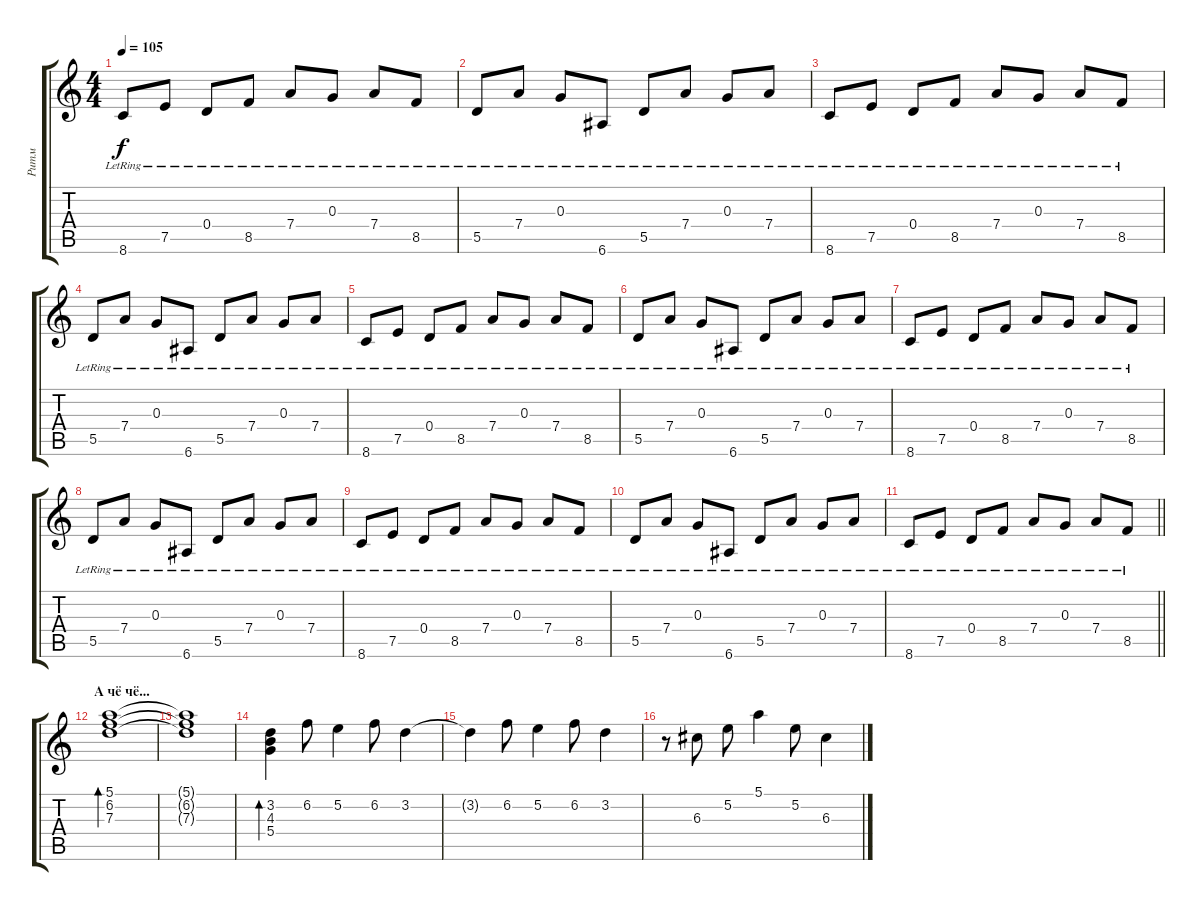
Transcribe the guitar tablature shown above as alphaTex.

\track ("Ритм" "Ритм") {instrument electricguitarclean}
\staff {score tabs}
\tuning (E4 B3 G3 D3 A2 E2) {hide}
\ts (4 4)
\tempo 105
\clef g2
\ks c
8.6{lr}.8{dy f} 7.5{lr}.8 0.4{lr}.8 8.5{lr}.8 7.4{lr}.8 0.3{lr}.8 7.4{lr}.8 8.5{lr}.8 |
5.5{lr}.8 7.4{lr}.8 0.3{lr}.8 6.6{lr}.8 5.5{lr}.8 7.4{lr}.8 0.3{lr}.8 7.4{lr}.8 |
8.6{lr}.8 7.5{lr}.8 0.4{lr}.8 8.5{lr}.8 7.4{lr}.8 0.3{lr}.8 7.4{lr}.8 8.5{lr}.8 |
5.5{lr}.8 7.4{lr}.8 0.3{lr}.8 6.6{lr}.8 5.5{lr}.8 7.4{lr}.8 0.3{lr}.8 7.4{lr}.8 |
8.6{lr}.8 7.5{lr}.8 0.4{lr}.8 8.5{lr}.8 7.4{lr}.8 0.3{lr}.8 7.4{lr}.8 8.5{lr}.8 |
5.5{lr}.8 7.4{lr}.8 0.3{lr}.8 6.6{lr}.8 5.5{lr}.8 7.4{lr}.8 0.3{lr}.8 7.4{lr}.8 |
8.6{lr}.8 7.5{lr}.8 0.4{lr}.8 8.5{lr}.8 7.4{lr}.8 0.3{lr}.8 7.4{lr}.8 8.5{lr}.8 |
5.5{lr}.8 7.4{lr}.8 0.3{lr}.8 6.6{lr}.8 5.5{lr}.8 7.4{lr}.8 0.3{lr}.8 7.4{lr}.8 |
8.6{lr}.8 7.5{lr}.8 0.4{lr}.8 8.5{lr}.8 7.4{lr}.8 0.3{lr}.8 7.4{lr}.8 8.5{lr}.8 |
5.5{lr}.8 7.4{lr}.8 0.3{lr}.8 6.6{lr}.8 5.5{lr}.8 7.4{lr}.8 0.3{lr}.8 7.4{lr}.8 |
\barLineRight lightlight
8.6{lr}.8 7.5{lr}.8 0.4{lr}.8 8.5{lr}.8 7.4{lr}.8 0.3{lr}.8 7.4{lr}.8 8.5{lr}.8 |
\section ("" "А чё чё...")
(5.1 6.2 7.3).1{bd 60} |
(5.1{t} 6.2{t} 7.3{t}).1 |
(3.2 4.3 5.4).4{bd 60} 6.2.8 5.2.4 6.2.8 3.2.4 |
3.2{t}.4 6.2.8 5.2.4 6.2.8 3.2.4 |
r.8 6.3.8 5.2.8 5.1.4 5.2.8 6.3.4
